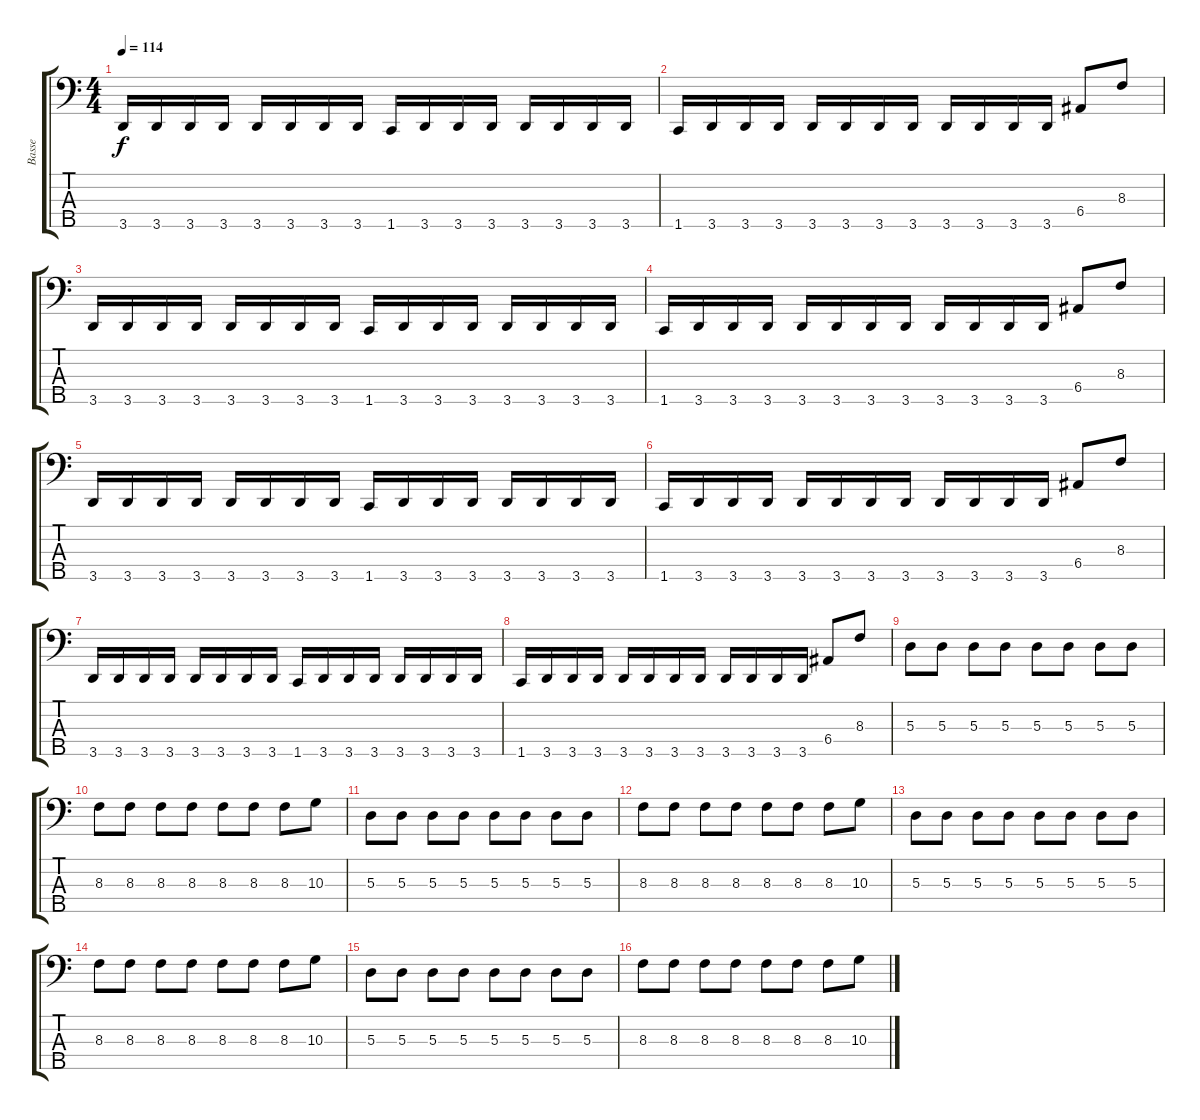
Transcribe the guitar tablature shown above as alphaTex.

\track ("Basse" "Basse") {instrument electricbasspick}
\staff {score tabs}
\tuning (G2 D2 A1 E1 B0) {hide}
\ts (4 4)
\tempo 114
\clef f4
\ks c
3.5.16{dy f} 3.5.16 3.5.16 3.5.16 3.5.16 3.5.16 3.5.16 3.5.16 1.5.16 3.5.16 3.5.16 3.5.16 3.5.16 3.5.16 3.5.16 3.5.16 |
1.5.16 3.5.16 3.5.16 3.5.16 3.5.16 3.5.16 3.5.16 3.5.16 3.5.16 3.5.16 3.5.16 3.5.16 6.4.8 8.3.8 |
3.5.16 3.5.16 3.5.16 3.5.16 3.5.16 3.5.16 3.5.16 3.5.16 1.5.16 3.5.16 3.5.16 3.5.16 3.5.16 3.5.16 3.5.16 3.5.16 |
1.5.16 3.5.16 3.5.16 3.5.16 3.5.16 3.5.16 3.5.16 3.5.16 3.5.16 3.5.16 3.5.16 3.5.16 6.4.8 8.3.8 |
3.5.16 3.5.16 3.5.16 3.5.16 3.5.16 3.5.16 3.5.16 3.5.16 1.5.16 3.5.16 3.5.16 3.5.16 3.5.16 3.5.16 3.5.16 3.5.16 |
1.5.16 3.5.16 3.5.16 3.5.16 3.5.16 3.5.16 3.5.16 3.5.16 3.5.16 3.5.16 3.5.16 3.5.16 6.4.8 8.3.8 |
3.5.16 3.5.16 3.5.16 3.5.16 3.5.16 3.5.16 3.5.16 3.5.16 1.5.16 3.5.16 3.5.16 3.5.16 3.5.16 3.5.16 3.5.16 3.5.16 |
1.5.16 3.5.16 3.5.16 3.5.16 3.5.16 3.5.16 3.5.16 3.5.16 3.5.16 3.5.16 3.5.16 3.5.16 6.4.8 8.3.8 |
5.3.8 5.3.8 5.3.8 5.3.8 5.3.8 5.3.8 5.3.8 5.3.8 |
8.3.8 8.3.8 8.3.8 8.3.8 8.3.8 8.3.8 8.3.8 10.3.8 |
5.3.8 5.3.8 5.3.8 5.3.8 5.3.8 5.3.8 5.3.8 5.3.8 |
8.3.8 8.3.8 8.3.8 8.3.8 8.3.8 8.3.8 8.3.8 10.3.8 |
5.3.8 5.3.8 5.3.8 5.3.8 5.3.8 5.3.8 5.3.8 5.3.8 |
8.3.8 8.3.8 8.3.8 8.3.8 8.3.8 8.3.8 8.3.8 10.3.8 |
5.3.8 5.3.8 5.3.8 5.3.8 5.3.8 5.3.8 5.3.8 5.3.8 |
8.3.8 8.3.8 8.3.8 8.3.8 8.3.8 8.3.8 8.3.8 10.3.8
